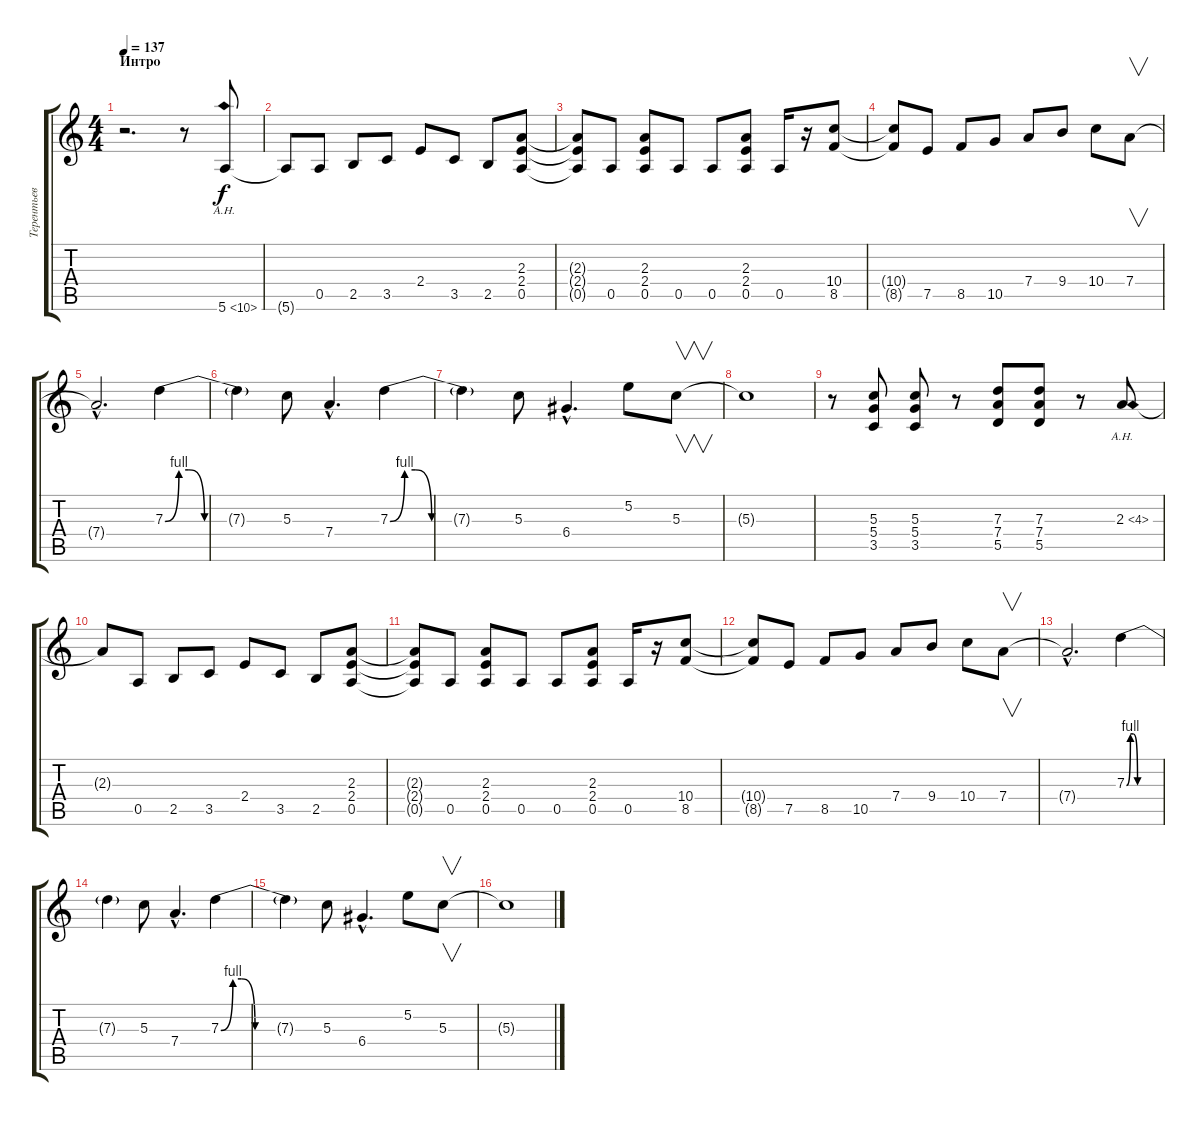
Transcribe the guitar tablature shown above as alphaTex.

\track ("Терентьев" "Терентьев") {instrument overdrivenguitar}
\staff {score tabs}
\tuning (E4 B3 G3 D3 A2 E2) {hide}
\ts (4 4)
\section ("" "Интро")
\tempo 137
\clef g2
\ks c
r.2{d dy f instrument overdrivenguitar} r.8 5.6{ah 5}.8 |
5.6{t}.8 0.5.8 2.5.8 3.5.8 2.4.8 3.5.8 2.5.8 (2.3 2.4 0.5).8 |
(2.3{t} 2.4{t} 0.5{t}).8 0.5.8 (2.3 2.4 0.5).8 0.5.8 0.5.8 (2.3 2.4 0.5).8 0.5.16 r.16 (10.4 8.5).8 |
(10.4{t} 8.5{t}).8 7.5.8 8.5.8 10.5.8 7.4.8 9.4.8 10.4.8 7.4.8{v} |
7.4{hac t}.2{d} 7.3{be (custom 0 0 7 4 12 4 20 0 45 0 60 0)}.4 |
7.3{t}.4 5.3.8 7.4{hac}.4{d} 7.3{be (custom 0 0 7 4 12 4 20 0 45 0 60 0)}.4 |
7.3{t}.4 5.3.8 6.4{hac}.4{d} 5.2.8 5.3.8{v} |
5.3{t}.1 |
r.8 (5.3 5.4 3.5).8 (5.3 5.4 3.5).8 r.8 (7.3 7.4 5.5).8 (7.3 7.4 5.5).8 r.8 2.3{ah 2}.8 |
2.3{t}.8 0.5.8 2.5.8 3.5.8 2.4.8 3.5.8 2.5.8 (2.3 2.4 0.5).8 |
(2.3{t} 2.4{t} 0.5{t}).8 0.5.8 (2.3 2.4 0.5).8 0.5.8 0.5.8 (2.3 2.4 0.5).8 0.5.16 r.16 (10.4 8.5).8 |
(10.4{t} 8.5{t}).8 7.5.8 8.5.8 10.5.8 7.4.8 9.4.8 10.4.8 7.4.8{v} |
7.4{hac t}.2{d} 7.3{be (custom 0 0 7 4 12 4 20 0 45 0 60 0)}.4 |
7.3{t}.4 5.3.8 7.4{hac}.4{d} 7.3{be (custom 0 0 7 4 12 4 20 0 45 0 60 0)}.4 |
7.3{t}.4 5.3.8 6.4{hac}.4{d} 5.2.8 5.3.8{v} |
5.3{t}.1
